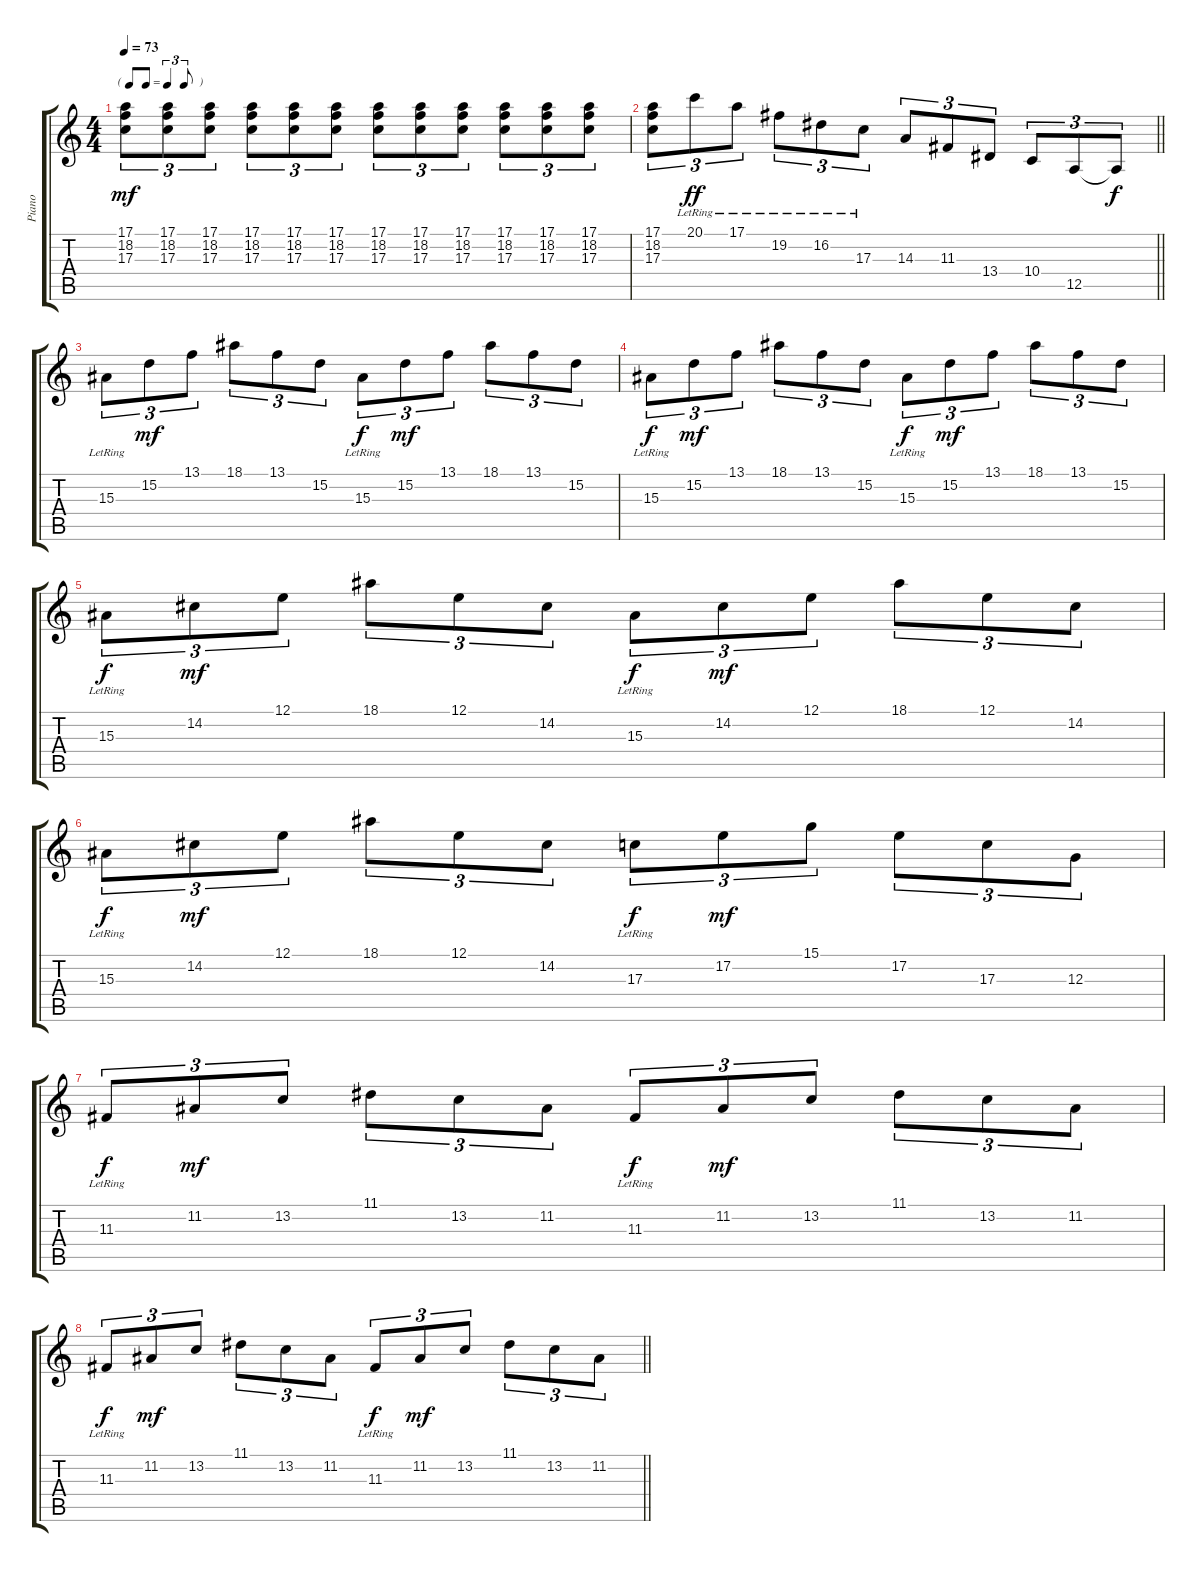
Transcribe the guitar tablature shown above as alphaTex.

\track ("Piano" "Piano") {instrument acousticgrandpiano}
\staff {score tabs}
\tuning (E4 B3 G3 D3 A2 E2) {hide}
\ts (4 4)
\tf triplet8th
\tempo 73
\clef g2
\ks c
(17.1 18.2 17.3).8{tu (3 2) dy mf} (17.1 18.2 17.3).8{tu (3 2)} (17.1 18.2 17.3).8{tu (3 2)} (17.1 18.2 17.3).8{tu (3 2)} (17.1 18.2 17.3).8{tu (3 2)} (17.1 18.2 17.3).8{tu (3 2)} (17.1 18.2 17.3).8{tu (3 2)} (17.1 18.2 17.3).8{tu (3 2)} (17.1 18.2 17.3).8{tu (3 2)} (17.1 18.2 17.3).8{tu (3 2)} (17.1 18.2 17.3).8{tu (3 2)} (17.1 18.2 17.3).8{tu (3 2)} |
\barLineRight lightlight
(17.1 18.2 17.3).8{tu (3 2)} 20.1{lr}.8{tu (3 2) dy ff} 17.1{lr}.8{tu (3 2)} 19.2{lr}.8{tu (3 2)} 16.2{lr}.8{tu (3 2)} 17.3{lr}.8{tu (3 2)} 14.3.8{tu (3 2)} 11.3.8{tu (3 2)} 13.4.8{tu (3 2)} 10.4.8{tu (3 2)} 12.5.8{tu (3 2)} 12.5{t}.8{tu (3 2) dy f} |
\section ("" "")
15.3{lr}.8{tu (3 2)} 15.2.8{tu (3 2) dy mf} 13.1.8{tu (3 2)} 18.1.8{tu (3 2)} 13.1.8{tu (3 2)} 15.2.8{tu (3 2)} 15.3{lr}.8{tu (3 2) dy f} 15.2.8{tu (3 2) dy mf} 13.1.8{tu (3 2)} 18.1.8{tu (3 2)} 13.1.8{tu (3 2)} 15.2.8{tu (3 2)} |
15.3{lr}.8{tu (3 2) dy f} 15.2.8{tu (3 2) dy mf} 13.1.8{tu (3 2)} 18.1.8{tu (3 2)} 13.1.8{tu (3 2)} 15.2.8{tu (3 2)} 15.3{lr}.8{tu (3 2) dy f} 15.2.8{tu (3 2) dy mf} 13.1.8{tu (3 2)} 18.1.8{tu (3 2)} 13.1.8{tu (3 2)} 15.2.8{tu (3 2)} |
15.3{lr}.8{tu (3 2) dy f} 14.2.8{tu (3 2) dy mf} 12.1.8{tu (3 2)} 18.1.8{tu (3 2)} 12.1.8{tu (3 2)} 14.2.8{tu (3 2)} 15.3{lr}.8{tu (3 2) dy f} 14.2.8{tu (3 2) dy mf} 12.1.8{tu (3 2)} 18.1.8{tu (3 2)} 12.1.8{tu (3 2)} 14.2.8{tu (3 2)} |
15.3{lr}.8{tu (3 2) dy f} 14.2.8{tu (3 2) dy mf} 12.1.8{tu (3 2)} 18.1.8{tu (3 2)} 12.1.8{tu (3 2)} 14.2.8{tu (3 2)} 17.3{lr}.8{tu (3 2) dy f} 17.2.8{tu (3 2) dy mf} 15.1.8{tu (3 2)} 17.2.8{tu (3 2)} 17.3.8{tu (3 2)} 12.3.8{tu (3 2)} |
11.3{lr}.8{tu (3 2) dy f} 11.2.8{tu (3 2) dy mf} 13.2.8{tu (3 2)} 11.1.8{tu (3 2)} 13.2.8{tu (3 2)} 11.2.8{tu (3 2)} 11.3{lr}.8{tu (3 2) dy f} 11.2.8{tu (3 2) dy mf} 13.2.8{tu (3 2)} 11.1.8{tu (3 2)} 13.2.8{tu (3 2)} 11.2.8{tu (3 2)} |
\barLineRight lightlight
11.3{lr}.8{tu (3 2) dy f} 11.2.8{tu (3 2) dy mf} 13.2.8{tu (3 2)} 11.1.8{tu (3 2)} 13.2.8{tu (3 2)} 11.2.8{tu (3 2)} 11.3{lr}.8{tu (3 2) dy f} 11.2.8{tu (3 2) dy mf} 13.2.8{tu (3 2)} 11.1.8{tu (3 2)} 13.2.8{tu (3 2)} 11.2.8{tu (3 2)}
